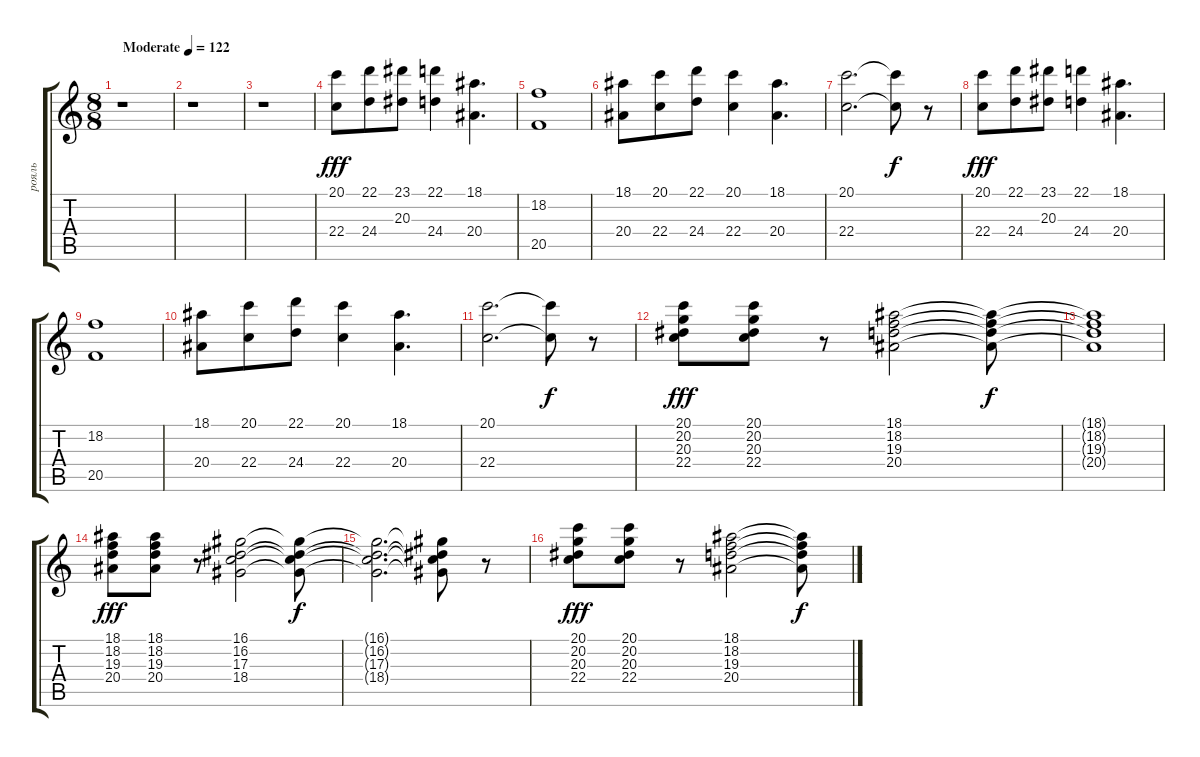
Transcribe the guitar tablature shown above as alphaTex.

\track ("рояль" "рояль") {instrument brightacousticpiano}
\staff {score tabs}
\tuning (E4 B3 G3 D3 A2 E2) {hide}
\ts (8 8)
\tempo (122 "Moderate")
\clef g2
\ks c
r.1{dy fff instrument brightacousticpiano} |
r.1 |
r.1 |
(20.1 22.4).8 (22.1 24.4).8 (23.1 20.3).8 (22.1 24.4).4 (18.1 20.4).4{d} |
(18.2 20.5).1 |
(18.1 20.4).8 (20.1 22.4).8 (22.1 24.4).8 (20.1 22.4).4 (18.1 20.4).4{d} |
(20.1 22.4).2{d} (20.1{t} 22.4{t}).8{dy f} r.8 |
(20.1 22.4).8{dy fff} (22.1 24.4).8 (23.1 20.3).8 (22.1 24.4).4 (18.1 20.4).4{d} |
(18.2 20.5).1 |
(18.1 20.4).8 (20.1 22.4).8 (22.1 24.4).8 (20.1 22.4).4 (18.1 20.4).4{d} |
(20.1 22.4).2{d} (20.1{t} 22.4{t}).8{dy f} r.8 |
(20.1 20.2 20.3 22.4).8{dy fff} (20.1 20.2 20.3 22.4).8 r.8 (18.1 18.2 19.3 20.4).2 (18.1{t} 18.2{t} 19.3{t} 20.4{t}).8{dy f} |
(18.1{t} 18.2{t} 19.3{t} 20.4{t}).1 |
(18.1 18.2 19.3 20.4).8{dy fff} (18.1 18.2 19.3 20.4).8 r.8 (16.1 16.2 17.3 18.4).2 (16.1{t} 16.2{t} 17.3{t} 18.4{t}).8{dy f} |
(16.1{t} 16.2{t} 17.3{t} 18.4{t}).2{d} (16.1{t} 16.2{t} 17.3{t} 18.4{t}).8 r.8 |
(20.1 20.2 20.3 22.4).8{dy fff} (20.1 20.2 20.3 22.4).8 r.8 (18.1 18.2 19.3 20.4).2 (18.1{t} 18.2{t} 19.3{t} 20.4{t}).8{dy f}
